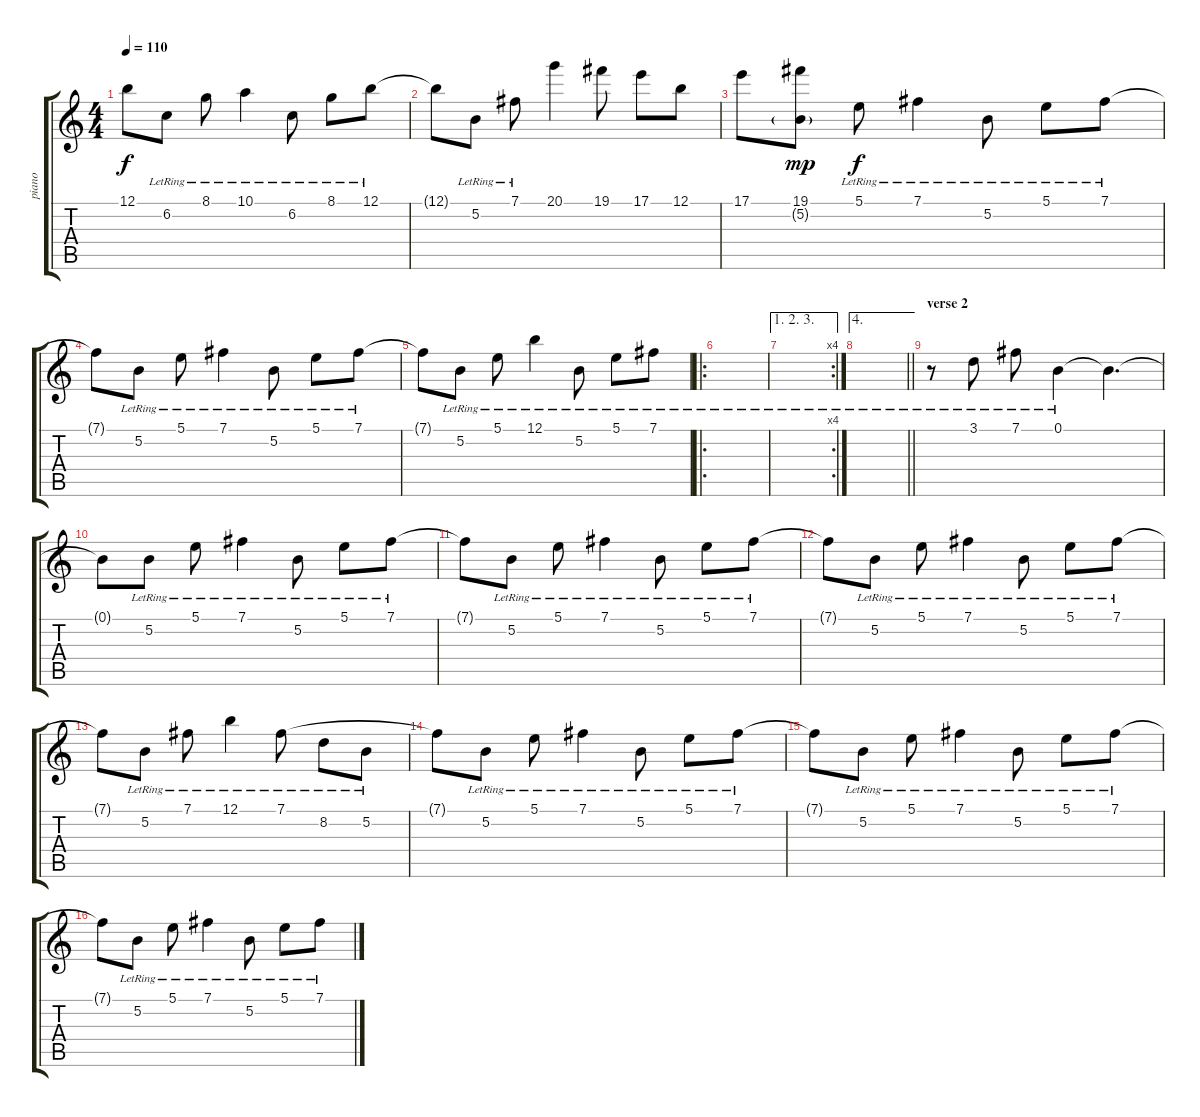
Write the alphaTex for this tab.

\track ("piano" "piano") {instrument electricgrandpiano}
\staff {score tabs}
\tuning (B4 Gb4 D4 A3 E3 B2) {hide}
\ts (4 4)
\tempo 110
\clef g2
\ks c
12.1{t}.8{dy f} 6.2{lr}.8 8.1{lr}.8 10.1{lr}.4 6.2{lr}.8 8.1{lr}.8 12.1{lr}.8 |
12.1{t}.8 5.2{lr}.8 7.1{lr}.8 20.1.4 19.1.8 17.1.8 12.1.8 |
17.1.8 (19.1 5.2{g}).8{dy mp} 5.1{lr}.8{dy f} 7.1{lr}.4 5.2{lr}.8 5.1{lr}.8 7.1{lr}.8 |
7.1{t}.8 5.2{lr}.8 5.1{lr}.8 7.1{lr}.4 5.2{lr}.8 5.1{lr}.8 7.1{lr}.8 |
7.1{t}.8 5.2{lr}.8 5.1{lr}.8 12.1{lr}.4 5.2{lr}.8 5.1{lr}.8 7.1{lr}.8 |
\ro
|
\ae (1 2 3)
\rc 4
|
\ae 4
\barLineRight lightlight
|
\section ("" "verse 2")
r.8 3.1{lr}.8 7.1{lr}.8 0.1{lr}.4 0.1{t}.4{d} |
0.1{t}.8 5.2{lr}.8 5.1{lr}.8 7.1{lr}.4 5.2{lr}.8 5.1{lr}.8 7.1{lr}.8 |
7.1{t}.8 5.2{lr}.8 5.1{lr}.8 7.1{lr}.4 5.2{lr}.8 5.1{lr}.8 7.1{lr}.8 |
7.1{t}.8 5.2{lr}.8 5.1{lr}.8 7.1{lr}.4 5.2{lr}.8 5.1{lr}.8 7.1{lr}.8 |
7.1{t}.8 5.2{lr}.8 7.1{lr}.8 12.1{lr}.4 7.1{lr}.8 8.2{lr}.8 5.2{lr}.8 |
7.1{t}.8 5.2{lr}.8 5.1{lr}.8 7.1{lr}.4 5.2{lr}.8 5.1{lr}.8 7.1{lr}.8 |
7.1{t}.8 5.2{lr}.8 5.1{lr}.8 7.1{lr}.4 5.2{lr}.8 5.1{lr}.8 7.1{lr}.8 |
7.1{t}.8 5.2{lr}.8 5.1{lr}.8 7.1{lr}.4 5.2{lr}.8 5.1{lr}.8 7.1{lr}.8
